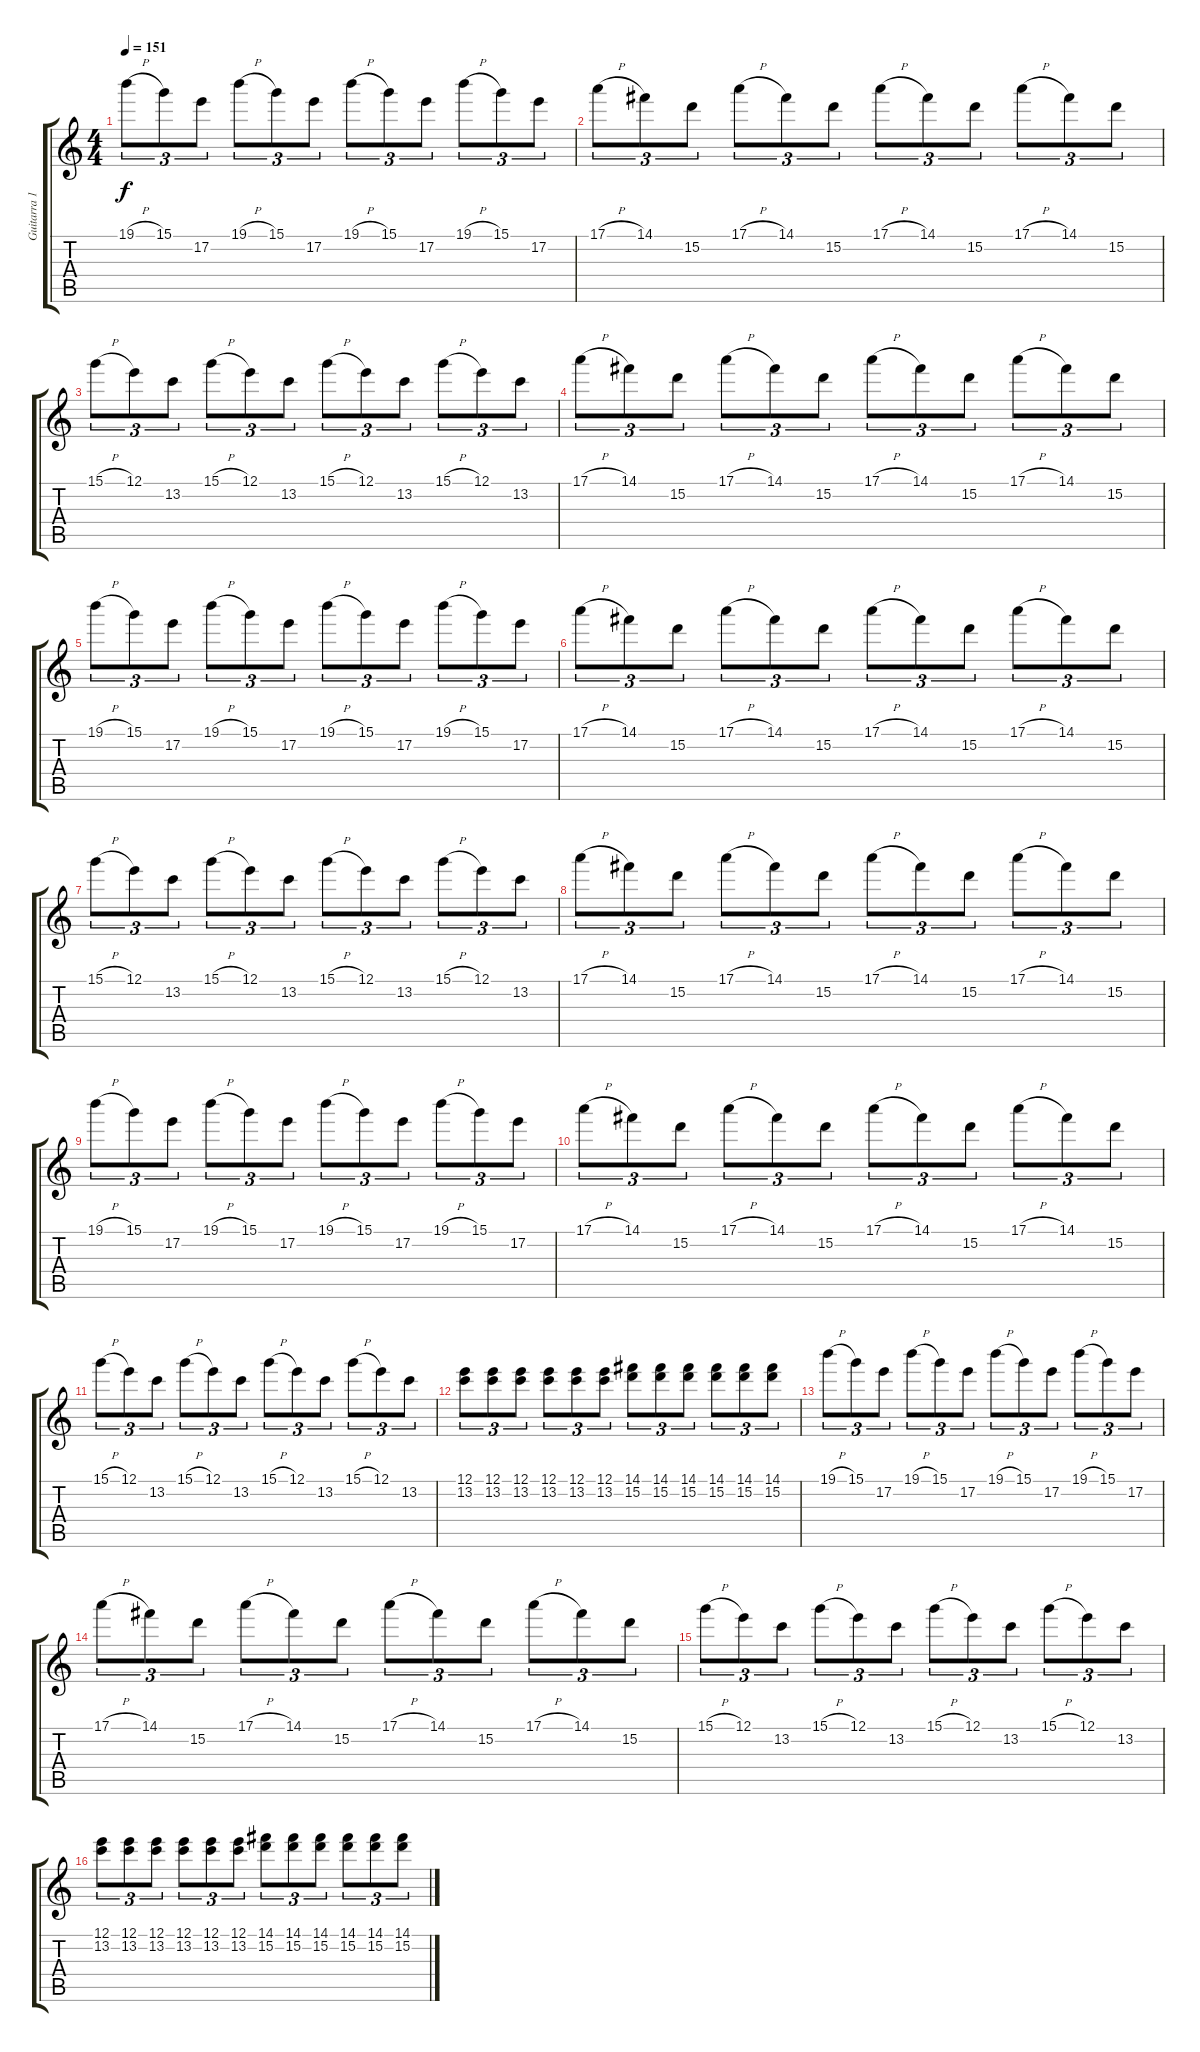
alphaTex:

\track ("Guitarra 1/ solo" "Guitarra 1") {instrument distortionguitar}
\staff {score tabs}
\tuning (E4 B3 G3 D3 A2 E2) {hide}
\ts (4 4)
\tempo 151
\clef g2
\ks c
19.1{h}.8{tu (3 2) dy f} 15.1.8{tu (3 2)} 17.2.8{tu (3 2)} 19.1{h}.8{tu (3 2)} 15.1.8{tu (3 2)} 17.2.8{tu (3 2)} 19.1{h}.8{tu (3 2)} 15.1.8{tu (3 2)} 17.2.8{tu (3 2)} 19.1{h}.8{tu (3 2)} 15.1.8{tu (3 2)} 17.2.8{tu (3 2)} |
17.1{h}.8{tu (3 2)} 14.1.8{tu (3 2)} 15.2.8{tu (3 2)} 17.1{h}.8{tu (3 2)} 14.1.8{tu (3 2)} 15.2.8{tu (3 2)} 17.1{h}.8{tu (3 2)} 14.1.8{tu (3 2)} 15.2.8{tu (3 2)} 17.1{h}.8{tu (3 2)} 14.1.8{tu (3 2)} 15.2.8{tu (3 2)} |
15.1{h}.8{tu (3 2)} 12.1.8{tu (3 2)} 13.2.8{tu (3 2)} 15.1{h}.8{tu (3 2)} 12.1.8{tu (3 2)} 13.2.8{tu (3 2)} 15.1{h}.8{tu (3 2)} 12.1.8{tu (3 2)} 13.2.8{tu (3 2)} 15.1{h}.8{tu (3 2)} 12.1.8{tu (3 2)} 13.2.8{tu (3 2)} |
17.1{h}.8{tu (3 2)} 14.1.8{tu (3 2)} 15.2.8{tu (3 2)} 17.1{h}.8{tu (3 2)} 14.1.8{tu (3 2)} 15.2.8{tu (3 2)} 17.1{h}.8{tu (3 2)} 14.1.8{tu (3 2)} 15.2.8{tu (3 2)} 17.1{h}.8{tu (3 2)} 14.1.8{tu (3 2)} 15.2.8{tu (3 2)} |
19.1{h}.8{tu (3 2)} 15.1.8{tu (3 2)} 17.2.8{tu (3 2)} 19.1{h}.8{tu (3 2)} 15.1.8{tu (3 2)} 17.2.8{tu (3 2)} 19.1{h}.8{tu (3 2)} 15.1.8{tu (3 2)} 17.2.8{tu (3 2)} 19.1{h}.8{tu (3 2)} 15.1.8{tu (3 2)} 17.2.8{tu (3 2)} |
17.1{h}.8{tu (3 2)} 14.1.8{tu (3 2)} 15.2.8{tu (3 2)} 17.1{h}.8{tu (3 2)} 14.1.8{tu (3 2)} 15.2.8{tu (3 2)} 17.1{h}.8{tu (3 2)} 14.1.8{tu (3 2)} 15.2.8{tu (3 2)} 17.1{h}.8{tu (3 2)} 14.1.8{tu (3 2)} 15.2.8{tu (3 2)} |
15.1{h}.8{tu (3 2)} 12.1.8{tu (3 2)} 13.2.8{tu (3 2)} 15.1{h}.8{tu (3 2)} 12.1.8{tu (3 2)} 13.2.8{tu (3 2)} 15.1{h}.8{tu (3 2)} 12.1.8{tu (3 2)} 13.2.8{tu (3 2)} 15.1{h}.8{tu (3 2)} 12.1.8{tu (3 2)} 13.2.8{tu (3 2)} |
17.1{h}.8{tu (3 2)} 14.1.8{tu (3 2)} 15.2.8{tu (3 2)} 17.1{h}.8{tu (3 2)} 14.1.8{tu (3 2)} 15.2.8{tu (3 2)} 17.1{h}.8{tu (3 2)} 14.1.8{tu (3 2)} 15.2.8{tu (3 2)} 17.1{h}.8{tu (3 2)} 14.1.8{tu (3 2)} 15.2.8{tu (3 2)} |
19.1{h}.8{tu (3 2)} 15.1.8{tu (3 2)} 17.2.8{tu (3 2)} 19.1{h}.8{tu (3 2)} 15.1.8{tu (3 2)} 17.2.8{tu (3 2)} 19.1{h}.8{tu (3 2)} 15.1.8{tu (3 2)} 17.2.8{tu (3 2)} 19.1{h}.8{tu (3 2)} 15.1.8{tu (3 2)} 17.2.8{tu (3 2)} |
17.1{h}.8{tu (3 2)} 14.1.8{tu (3 2)} 15.2.8{tu (3 2)} 17.1{h}.8{tu (3 2)} 14.1.8{tu (3 2)} 15.2.8{tu (3 2)} 17.1{h}.8{tu (3 2)} 14.1.8{tu (3 2)} 15.2.8{tu (3 2)} 17.1{h}.8{tu (3 2)} 14.1.8{tu (3 2)} 15.2.8{tu (3 2)} |
15.1{h}.8{tu (3 2)} 12.1.8{tu (3 2)} 13.2.8{tu (3 2)} 15.1{h}.8{tu (3 2)} 12.1.8{tu (3 2)} 13.2.8{tu (3 2)} 15.1{h}.8{tu (3 2)} 12.1.8{tu (3 2)} 13.2.8{tu (3 2)} 15.1{h}.8{tu (3 2)} 12.1.8{tu (3 2)} 13.2.8{tu (3 2)} |
(12.1 13.2).8{tu (3 2)} (12.1 13.2).8{tu (3 2)} (12.1 13.2).8{tu (3 2)} (12.1 13.2).8{tu (3 2)} (12.1 13.2).8{tu (3 2)} (12.1 13.2).8{tu (3 2)} (14.1 15.2).8{tu (3 2)} (14.1 15.2).8{tu (3 2)} (14.1 15.2).8{tu (3 2)} (14.1 15.2).8{tu (3 2)} (14.1 15.2).8{tu (3 2)} (14.1 15.2).8{tu (3 2)} |
19.1{h}.8{tu (3 2)} 15.1.8{tu (3 2)} 17.2.8{tu (3 2)} 19.1{h}.8{tu (3 2)} 15.1.8{tu (3 2)} 17.2.8{tu (3 2)} 19.1{h}.8{tu (3 2)} 15.1.8{tu (3 2)} 17.2.8{tu (3 2)} 19.1{h}.8{tu (3 2)} 15.1.8{tu (3 2)} 17.2.8{tu (3 2)} |
17.1{h}.8{tu (3 2)} 14.1.8{tu (3 2)} 15.2.8{tu (3 2)} 17.1{h}.8{tu (3 2)} 14.1.8{tu (3 2)} 15.2.8{tu (3 2)} 17.1{h}.8{tu (3 2)} 14.1.8{tu (3 2)} 15.2.8{tu (3 2)} 17.1{h}.8{tu (3 2)} 14.1.8{tu (3 2)} 15.2.8{tu (3 2)} |
15.1{h}.8{tu (3 2)} 12.1.8{tu (3 2)} 13.2.8{tu (3 2)} 15.1{h}.8{tu (3 2)} 12.1.8{tu (3 2)} 13.2.8{tu (3 2)} 15.1{h}.8{tu (3 2)} 12.1.8{tu (3 2)} 13.2.8{tu (3 2)} 15.1{h}.8{tu (3 2)} 12.1.8{tu (3 2)} 13.2.8{tu (3 2)} |
(12.1 13.2).8{tu (3 2)} (12.1 13.2).8{tu (3 2)} (12.1 13.2).8{tu (3 2)} (12.1 13.2).8{tu (3 2)} (12.1 13.2).8{tu (3 2)} (12.1 13.2).8{tu (3 2)} (14.1 15.2).8{tu (3 2)} (14.1 15.2).8{tu (3 2)} (14.1 15.2).8{tu (3 2)} (14.1 15.2).8{tu (3 2)} (14.1 15.2).8{tu (3 2)} (14.1 15.2).8{tu (3 2)}
